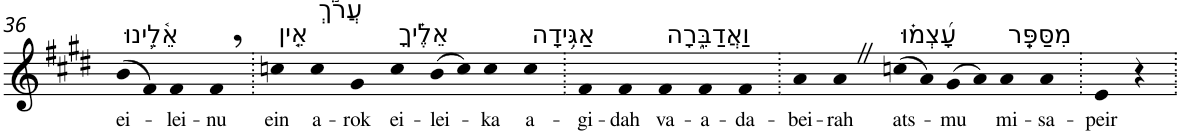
**kern	**text
*part1	*part1
*staff1	*staff1
*I"Piano	*
*I'Pno	*
!!LO:PB:g=z
*clefG2	*
*k[f#c#g#d#]	*
*E:	*
=36	=36
!LO:TX:a:t=אֵ֫לֵ֥ינוּ	!
!	!LO:LY:b
(>8b	ei-
8f#)	.
!	!LO:LY:b
4f#	-lei-
!	!LO:LY:b
4f#,	-nu
=37.	=37.
!LO:TX:a:t=אֵ֤ין	!
!	!LO:LY:b
4ccn	ein
!LO:TX:a:t=עֲרֹ֬ךְ	!
!	!LO:LY:b
4cc	a-
!	!LO:LY:b
4g#	-rok
!LO:TX:a:t=אֵלֶ֗יךָ	!
!	!LO:LY:b
4cc	ei-
!	!LO:LY:b
(>8b	-lei-
8cc)	.
!	!LO:LY:b
4cc	-ka
!LO:TX:a:t=אַגִּ֥ידָה	!
!	!LO:LY:b
4cc	a-
=38.	=38.
!	!LO:LY:b
4f#	-gi-
!	!LO:LY:b
4f#	-dah
!LO:TX:a:t=וַאֲדַבֵּ֑רָה	!
!	!LO:LY:b
4f#	va-
!	!LO:LY:b
4f#	-a-
!	!LO:LY:b
4f#	-da-
=39.	=39.
!	!LO:LY:b
4a	-bei-
!	!LO:LY:b
4aZ	-rah
!LO:TX:a:t=עָ֝צְמ֗וּ	!
!	!LO:LY:b
(>8ccn	ats-
8a)	.
!	!LO:LY:b
(>8g#	-mu
8a)	.
!LO:TX:a:t=מִסַּפֵּֽר	!
!	!LO:LY:b
4a	mi-
!	!LO:LY:b
4a	-sa-
=40.	=40.
!	!LO:LY:b
4e	-peir
4r	.
=.	=.
*-	*-
